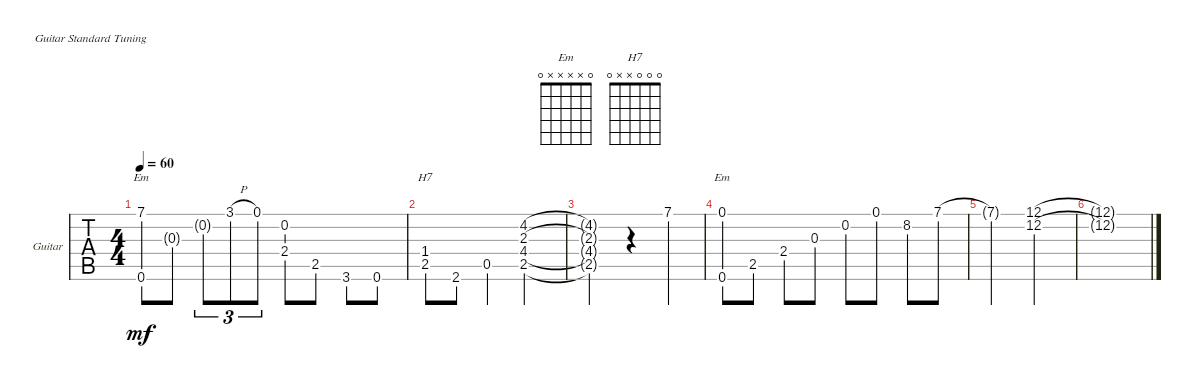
\bracketExtendMode groupsimilarinstruments
\firstSystemTrackNameOrientation horizontal
\otherSystemsTrackNameOrientation horizontal
\track ("" "Guitar") {instrument acousticguitarsteel}
\staff {tabs}
\tuning (E4 B3 G3 D3 A2 E2)
\chord ("Em" 7 x x x x 6) {firstfret 7}
\chord ("H7" 0 0 0 x x 0)
\chord ("Em" 0 x x x x 0)
\ts (4 4)
\tempo 60
\clef g2
\ks eminor
(7.1 0.6).8{ch "Em" dy mf} 0.3{g}.8 0.2{g}.8{tu (3 2)} 3.1{h}.8{tu (3 2)} 0.1.8{tu (3 2)} (2.4 0.2).8 2.5.8 3.6.8 0.6.8 |
(2.5 1.4).8{ch "H7"} 2.6.8 0.5.4 (4.2 4.4 2.5 2.3).2 |
(4.2{t} 2.3{t} 4.4{t} 2.5{t}).2 r.4 7.1.4 |
(0.6 0.1).8{ch "Em"} 2.5.8 2.4.8 0.3.8 0.2.8 0.1.8 8.2.8 7.1.8 |
7.1{t}.2 (12.1 12.2).2 |
(12.2{t} 12.1{t}).1
